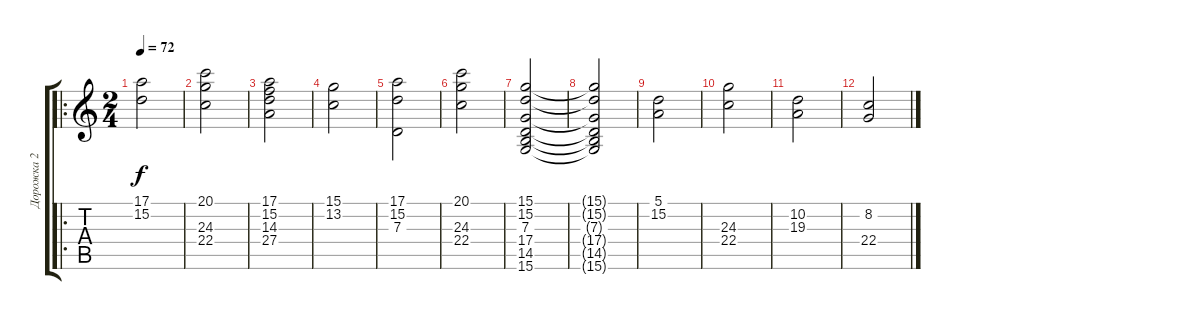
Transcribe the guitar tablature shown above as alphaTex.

\track ("Дорожка 2" "Дорожка 2") {instrument stringensemble1}
\staff {score tabs}
\tuning (E4 B3 G3 D3 A2 E2) {hide}
\ro
\ts (2 4)
\tempo 72
\clef g2
\ks c
(17.1 15.2).2{dy f instrument stringensemble1} |
(20.1 24.3 22.4).2 |
(17.1 15.2 14.3 27.4).2 |
(15.1 13.2).2 |
(17.1 15.2 7.3).2 |
(20.1 24.3 22.4).2 |
(15.1 15.2 7.3 17.4 14.5 15.6).2{volume 9 instrument stringensemble1} |
(15.1{t} 15.2{t} 7.3{t} 17.4{t} 14.5{t} 15.6{t}).2 |
(5.1 15.2).2{volume 9 instrument stringensemble1} |
(24.3 22.4).2{volume 9 instrument stringensemble1} |
(10.2 19.3).2{volume 9 instrument stringensemble1} |
(8.2 22.4).2{volume 9 instrument stringensemble1}
